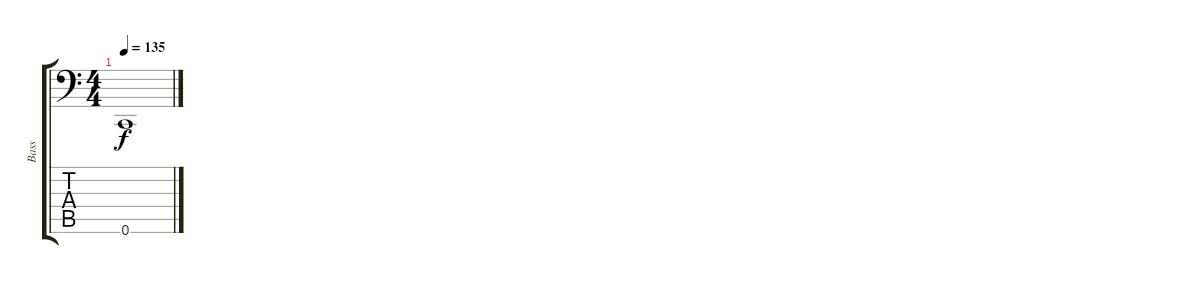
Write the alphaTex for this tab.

\track ("Bass" "Bass") {instrument electricbassfinger}
\staff {score tabs}
\tuning (D3 A2 F2 C2 G1 C1) {hide}
\ts (4 4)
\tempo 135
\clef f4
\ks c
0.6{t}.1{dy f}
